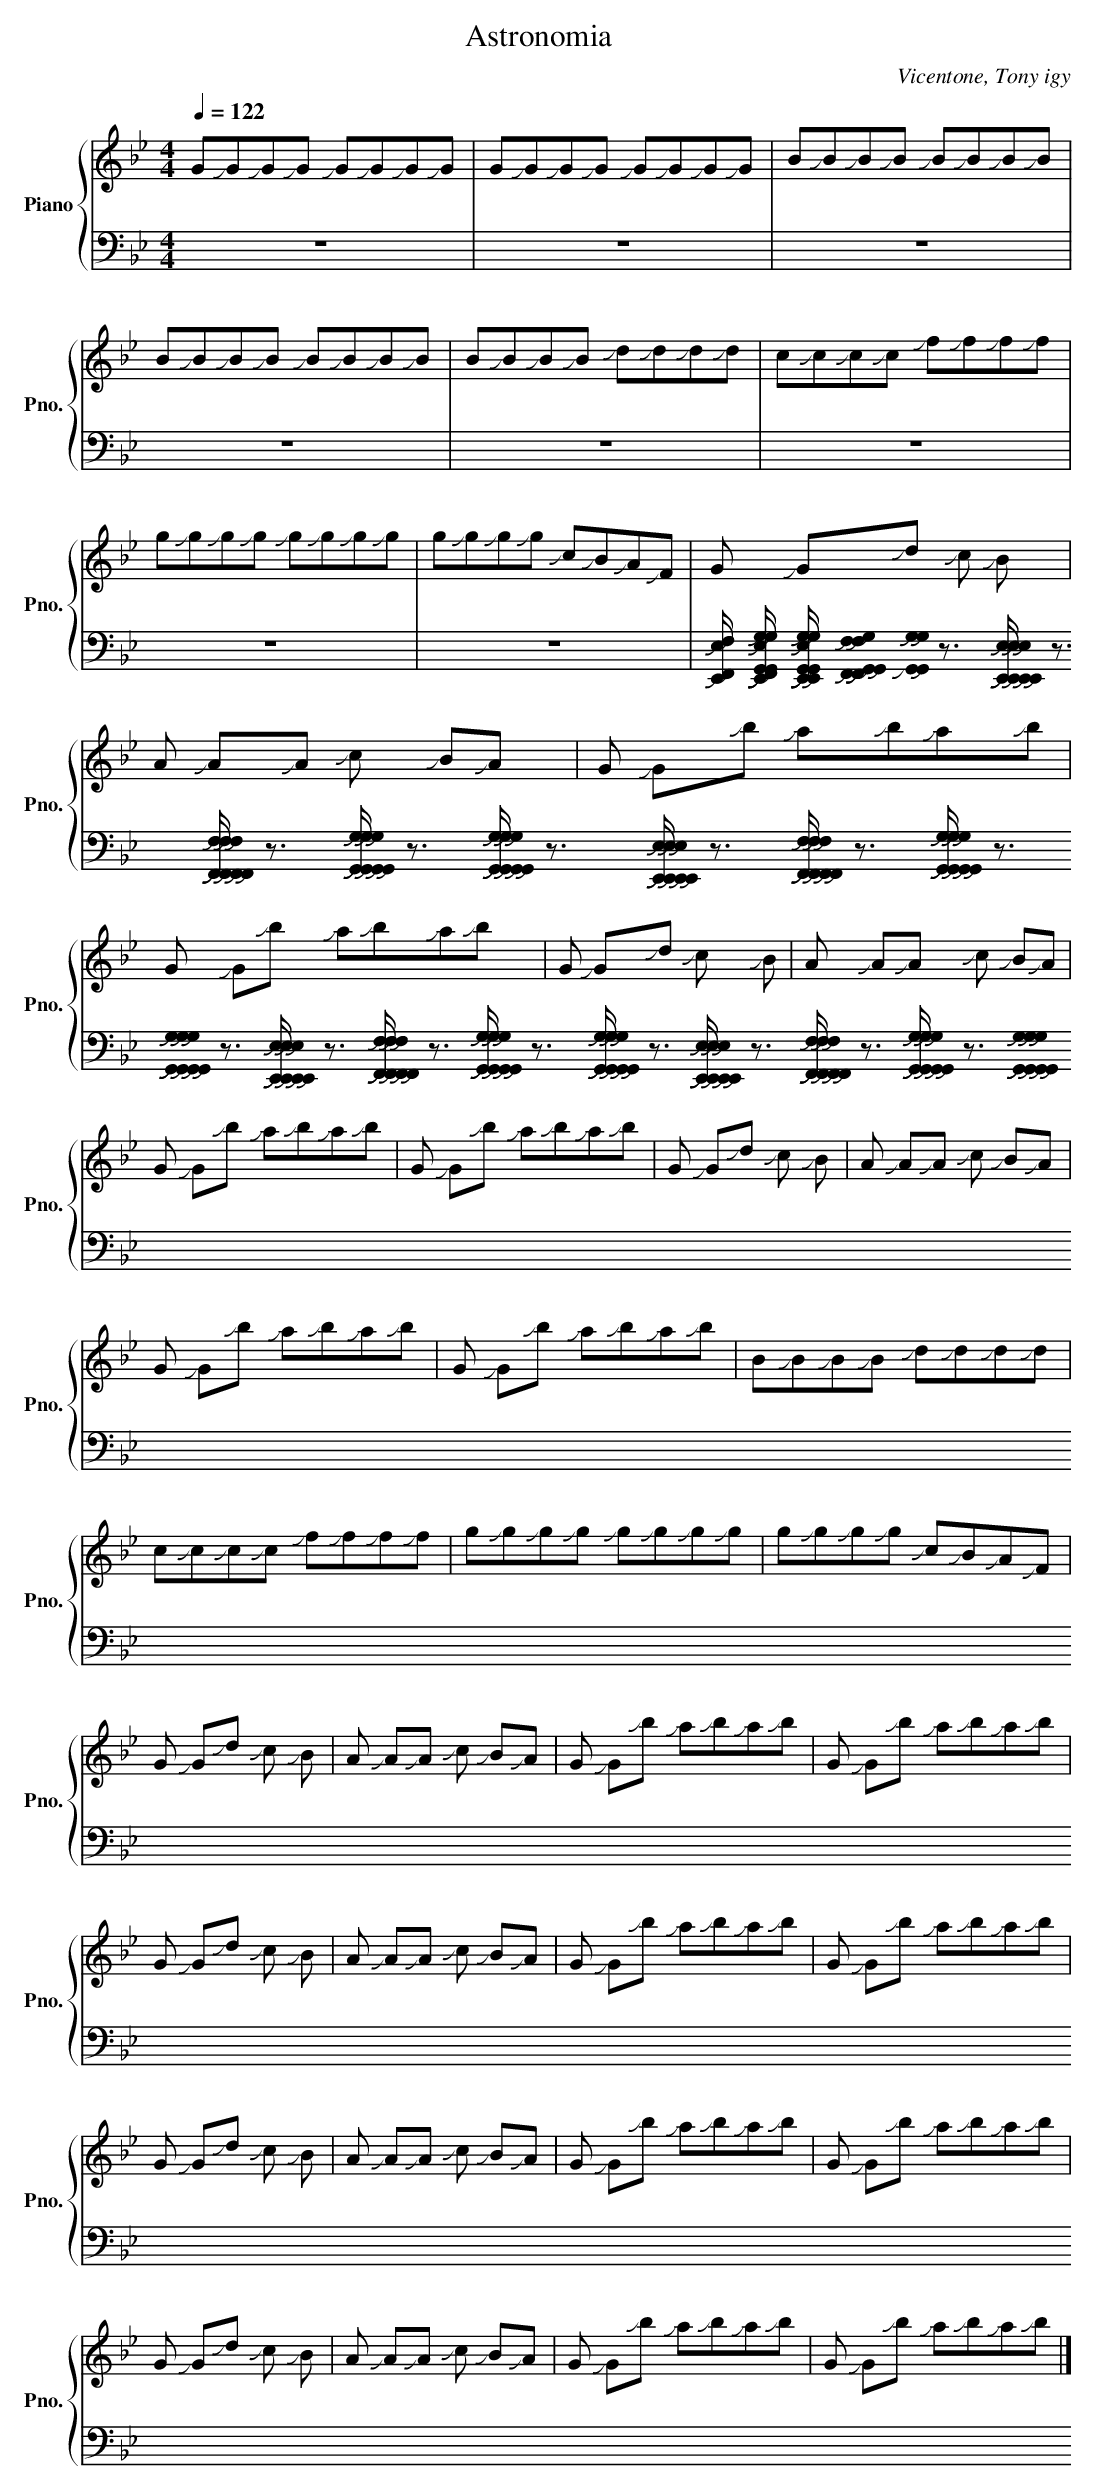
X:1
T:Astronomia
C:Vicentone, Tony igy
%%score { 1 | 2 }
L:1/8
Q:1/4=122
M:4/4
K:Bb
V:1 treble nm="Piano" snm="Pno."
V:2 bass
L:1/16
V:1
 GI1JGI2JGI3JGI4J GI5JGI6JGI7JGI8J | GI9JGI10JGI11JGI12J GI13JGI14JGI15JGI16J | %2
 BI17JBI18JBI19JBI20J BI21JBI22JBI23JBI24J | BI25JBI26JBI27JBI28J BI29JBI30JBI31JBI32J | %4
 BI33JBI34JBI35JBI36J dI37JdI38JdI39JdI40J | cI41JcI42JcI43JcI44J fI45JfI46JfI47JfI48J | %6
 gI49JgI50JgI51JgI52J gI53JgI54JgI55JgI56J | gI57JgI58JgI59JgI60J cI61JBI62JAI63JFI64J | %8
 GI65J2 GI66JdI67J cI68J2 BI69J2 | AI70J2 AI71JAI72J cI73J2 BI74JAI75J | %10
 GI76J2 GI77JbI78J aI79JbI80JaI81JbI82J | GI83J2 GI84JbI85J aI86JbI87JaI88JbI89J | %12
 GI90J2 GI91JdI92J cI93J2 BI94J2 | AI95J2 AI96JAI97J cI98J2 BI99JAI100J | %14
 GI101J2 GI102JbI103J aI104JbI105JaI106JbI107J | GI108J2 GI109JbI110J aI111JbI112JaI113JbI114J | %16
 GI115J2 GI116JdI117J cI118J2 BI119J2 | AI120J2 AI121JAI122J cI123J2 BI124JAI125J | %18
 GI126J2 GI127JbI128J aI129JbI130JaI131JbI132J | GI133J2 GI134JbI135J aI136JbI137JaI138JbI139J | %20
 BI140JBI141JBI142JBI143J dI144JdI145JdI146JdI147J | %21
 cI148JcI149JcI150JcI151J fI152JfI153JfI154JfI155J | %22
 gI156JgI157JgI158JgI159J gI160JgI161JgI162JgI163J | %23
 gI164JgI165JgI166JgI167J cI168JBI169JAI170JFI171J | GI172J2 GI173JdI174J cI175J2 BI176J2 | %25
 AI177J2 AI178JAI179J cI180J2 BI181JAI182J | GI183J2 GI184JbI185J aI186JbI187JaI188JbI189J | %27
 GI190J2 GI191JbI192J aI193JbI194JaI195JbI196J | GI197J2 GI198JdI199J cI200J2 BI201J2 | %29
 AI202J2 AI203JAI204J cI205J2 BI206JAI207J | GI208J2 GI209JbI210J aI211JbI212JaI213JbI214J | %31
 GI215J2 GI216JbI217J aI218JbI219JaI220JbI221J | GI222J2 GI223JdI224J cI225J2 BI226J2 | %33
 AI227J2 AI228JAI229J cI230J2 BI231JAI232J | GI233J2 GI234JbI235J aI236JbI237JaI238JbI239J | %35
 GI240J2 GI241JbI242J aI243JbI244JaI245JbI246J | GI247J2 GI248JdI249J cI250J2 BI251J2 | %37
 AI252J2 AI253JAI254J cI255J2 BI256JAI257J | GI258J2 GI259JbI260J aI261JbI262JaI263JbI264J | %39
 GI265J2 GI266JbI267J aI268JbI269JaI270JbI271J |] %40
V:2
 z16 | z16 | z16 | z16 | z16 | z16 | z16 | z16 | [E,,I280JE,I281J]16 | [F,,I282JF,I283J]16 | %10
 [G,,I284JG,I285J]16 | [G,,I286JG,I287J]16 | [E,,I288JE,I289J]16 | [F,,I290JF,I291J]16 | %14
 [G,,I292JG,I293J]16 | [G,,I294JG,I295J]16 | [E,,I296JE,I297J]8 [E,,I298JE,I299J]8 | %17
 [F,,I300JF,I301J]8 [F,,I302JF,I303J]8 | [G,,I304JG,I305J]8 [G,,I306JG,I307J]8 | %19
 [G,,I308JG,I309J]8 [G,,I310JG,I311J]8 | z16 | z16 | z16 | z16 | %24
 z3 [E,,I317JE,I318J] z2 [E,,I320JE,I321J]2 z3 [E,,I323JE,I324J] z2 [E,,I326JE,I327J]2 | %25
 z3 [F,,I329JF,I330J] z2 [F,,I332JF,I333J]2 z3 [F,,I335JF,I336J] z2 [F,,I338JF,I339J]2 | %26
 z3 [G,,I341JG,I342J] z2 [G,,I344JG,I345J]2 z3 [G,,I347JG,I348J] z2 [G,,I350JG,I351J]2 | %27
 z3 [G,,I353JG,I354J] z2 [G,,I356JG,I357J]2 z3 [G,,I359JG,I360J] z2 [G,,I362JG,I363J]2 | %28
 z3 [E,,I365JE,I366J] z2 [E,,I368JE,I369J]2 z3 [E,,I371JE,I372J] z2 [E,,I374JE,I375J]2 | %29
 z3 [F,,I377JF,I378J] z2 [F,,I380JF,I381J]2 z3 [F,,I383JF,I384J] z2 [F,,I386JF,I387J]2 | %30
 z3 [G,,I389JG,I390J] z2 [G,,I392JG,I393J]2 z3 [G,,I395JG,I396J] z2 [G,,I398JG,I399J]2 | %31
 z3 [G,,I401JG,I402J] z2 [G,,I404JG,I405J]2 z3 [G,,I407JG,I408J] z2 [G,,I410JG,I411J]2 | %32
 z3 [E,,I413JE,I414J] z2 [E,,I416JE,I417J]2 z3 [E,,I419JE,I420J] z2 [E,,I422JE,I423J]2 | %33
 z3 [F,,I425JF,I426J] z2 [F,,I428JF,I429J]2 z3 [F,,I431JF,I432J] z2 [F,,I434JF,I435J]2 | %34
 z3 [G,,I437JG,I438J] z2 [G,,I440JG,I441J]2 z3 [G,,I443JG,I444J] z2 [G,,I446JG,I447J]2 | %35
 z3 [G,,I449JG,I450J] z2 [G,,I452JG,I453J]2 z3 [G,,I455JG,I456J] z2 [G,,I458JG,I459J]2 | %36
 z3 [E,,I461JE,I462J] z2 [E,,I464JE,I465J]2 z3 [E,,I467JE,I468J] z2 [E,,I470JE,I471J]2 | %37
 z3 [F,,I473JF,I474J] z2 [F,,I476JF,I477J]2 z3 [F,,I479JF,I480J] z2 [F,,I482JF,I483J]2 | %38
 z3 [G,,I485JG,I486J] z2 [G,,I488JG,I489J]2 z3 [G,,I491JG,I492J] z2 [G,,I494JG,I495J]2 | %39
 z3 [G,,I497JG,I498J] z2 [G,,I500JG,I501J]2 z3 [G,,I503JG,I504J] z2 [G,,I506JG,I507J]2 |] %40
